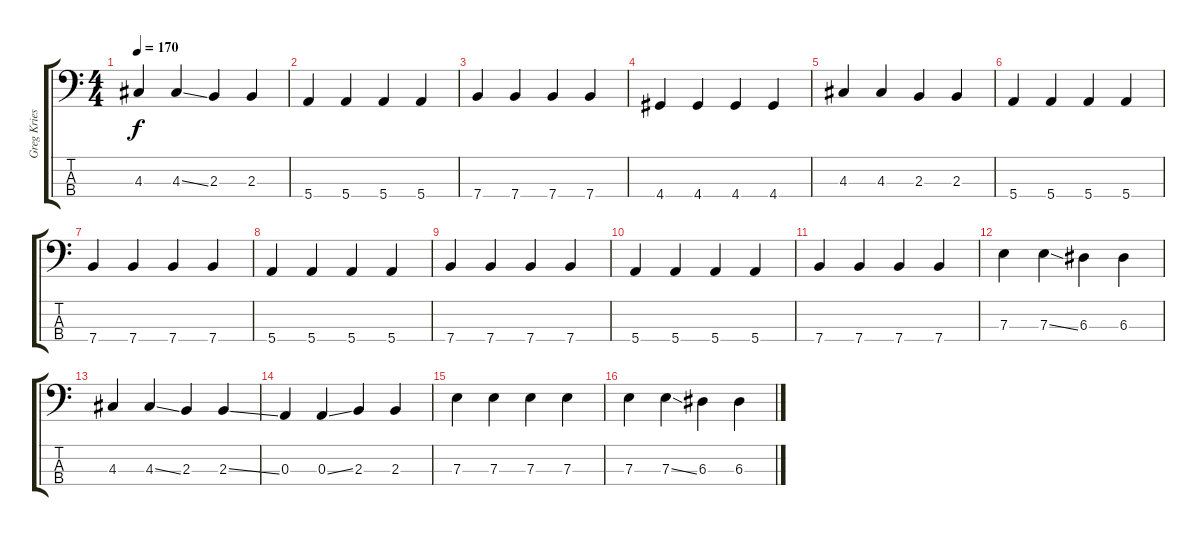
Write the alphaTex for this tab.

\track ("Greg Kriesel" "Greg Kries") {instrument electricbassfinger}
\staff {score tabs}
\tuning (G2 D2 A1 E1) {hide}
\ts (4 4)
\tempo 170
\clef f4
\ks c
4.3.4{dy f} 4.3{ss}.4 2.3.4 2.3.4 |
5.4.4 5.4.4 5.4.4 5.4.4 |
7.4.4 7.4.4 7.4.4 7.4.4 |
4.4.4 4.4.4 4.4.4 4.4.4 |
4.3.4 4.3.4 2.3.4 2.3.4 |
5.4.4 5.4.4 5.4.4 5.4.4 |
7.4.4 7.4.4 7.4.4 7.4.4 |
5.4.4 5.4.4 5.4.4 5.4.4 |
7.4.4 7.4.4 7.4.4 7.4.4 |
5.4.4 5.4.4 5.4.4 5.4.4 |
7.4.4 7.4.4 7.4.4 7.4.4 |
7.3.4 7.3{ss}.4 6.3.4 6.3.4 |
4.3.4 4.3{ss}.4 2.3.4 2.3{ss}.4 |
0.3.4 0.3{ss}.4 2.3.4 2.3.4 |
7.3.4 7.3.4 7.3.4 7.3.4 |
7.3.4 7.3{ss}.4 6.3.4 6.3.4
